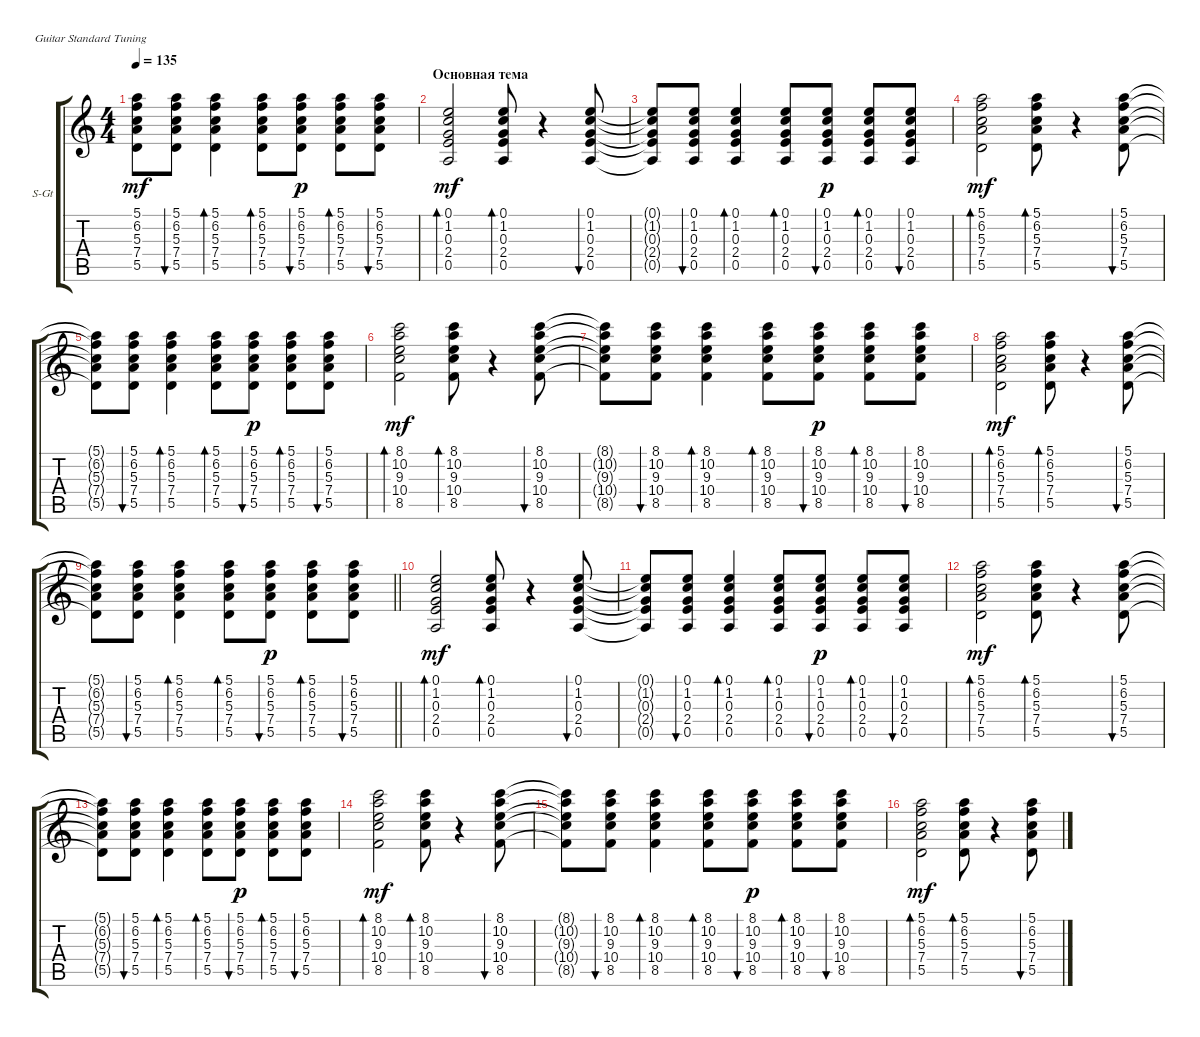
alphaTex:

\defaultSystemsLayout 4
\bracketExtendMode groupsimilarinstruments
\firstSystemTrackNameOrientation horizontal
\otherSystemsTrackNameOrientation horizontal
\track ("Акустика1" "S-Gt") {instrument acousticguitarsteel}
\staff {score tabs}
\tuning (E4 B3 G3 D3 A2 E2)
\ts (4 4)
\tempo 135
\clef g2
\ks aminor
(5.5{t} 7.4{t} 5.3{t} 6.2{t} 5.1{t}).8{dy mf} (5.5 7.4 5.3 6.2 5.1).8{bu 30} (5.5 7.4 5.3 6.2 5.1).4{bd 30} (5.5 7.4 5.3 6.2 5.1).8{bd 30} (5.5 7.4 5.3 6.2 5.1).8{bu 30 dy p} (5.5 7.4 5.3 6.2 5.1).8{bd 30} (5.5 7.4 5.3 6.2 5.1).8{bu 30} |
\section ("" "Основная тема")
(0.5 2.4 0.3 1.2 0.1).2{bd 30 dy mf} (0.5 2.4 0.3 1.2 0.1).8{bd 30} r.4 (0.5 2.4 0.3 1.2 0.1).8{bu 30} |
(0.5{t} 2.4{t} 0.3{t} 1.2{t} 0.1{t}).8 (0.5 2.4 0.3 1.2 0.1).8{bu 30} (0.5 2.4 0.3 1.2 0.1).4{bd 30} (0.5 2.4 0.3 1.2 0.1).8{bd 30} (0.5 2.4 0.3 1.2 0.1).8{bu 30 dy p} (0.5 2.4 0.3 1.2 0.1).8{bd 30} (0.5 2.4 0.3 1.2 0.1).8{bu 30} |
(5.5 7.4 5.3 6.2 5.1).2{bd 30 dy mf} (5.5 7.4 5.3 6.2 5.1).8{bd 30} r.4 (5.5 7.4 5.3 6.2 5.1).8{bu 30} |
(5.5{t} 7.4{t} 5.3{t} 6.2{t} 5.1{t}).8 (5.5 7.4 5.3 6.2 5.1).8{bu 30} (5.5 7.4 5.3 6.2 5.1).4{bd 30} (5.5 7.4 5.3 6.2 5.1).8{bd 30} (5.5 7.4 5.3 6.2 5.1).8{bu 30 dy p} (5.5 7.4 5.3 6.2 5.1).8{bd 30} (5.5 7.4 5.3 6.2 5.1).8{bu 30} |
(8.5 10.4 9.3 10.2 8.1).2{bd 30 dy mf} (8.5 10.4 9.3 10.2 8.1).8{bd 30} r.4 (8.5 10.4 9.3 10.2 8.1).8{bu 30} |
(8.5{t} 10.4{t} 9.3{t} 10.2{t} 8.1{t}).8 (8.5 10.4 9.3 10.2 8.1).8{bu 30} (8.5 10.4 9.3 10.2 8.1).4{bd 30} (8.5 10.4 9.3 10.2 8.1).8{bd 30} (8.5 10.4 9.3 10.2 8.1).8{bu 30 dy p} (8.5 10.4 9.3 10.2 8.1).8{bd 30} (8.5 10.4 9.3 10.2 8.1).8{bu 30} |
(5.5 7.4 5.3 6.2 5.1).2{bd 30 dy mf} (5.5 7.4 5.3 6.2 5.1).8{bd 30} r.4 (5.5 7.4 5.3 6.2 5.1).8{bu 30} |
\barLineRight lightlight
(5.5{t} 7.4{t} 5.3{t} 6.2{t} 5.1{t}).8 (5.5 7.4 5.3 6.2 5.1).8{bu 30} (5.5 7.4 5.3 6.2 5.1).4{bd 30} (5.5 7.4 5.3 6.2 5.1).8{bd 30} (5.5 7.4 5.3 6.2 5.1).8{bu 30 dy p} (5.5 7.4 5.3 6.2 5.1).8{bd 30} (5.5 7.4 5.3 6.2 5.1).8{bu 30} |
(0.5 2.4 0.3 1.2 0.1).2{bd 30 dy mf} (0.5 2.4 0.3 1.2 0.1).8{bd 30} r.4 (0.5 2.4 0.3 1.2 0.1).8{bu 30} |
(0.5{t} 2.4{t} 0.3{t} 1.2{t} 0.1{t}).8 (0.5 2.4 0.3 1.2 0.1).8{bu 30} (0.5 2.4 0.3 1.2 0.1).4{bd 30} (0.5 2.4 0.3 1.2 0.1).8{bd 30} (0.5 2.4 0.3 1.2 0.1).8{bu 30 dy p} (0.5 2.4 0.3 1.2 0.1).8{bd 30} (0.5 2.4 0.3 1.2 0.1).8{bu 30} |
(5.5 7.4 5.3 6.2 5.1).2{bd 30 dy mf} (5.5 7.4 5.3 6.2 5.1).8{bd 30} r.4 (5.5 7.4 5.3 6.2 5.1).8{bu 30} |
(5.5{t} 7.4{t} 5.3{t} 6.2{t} 5.1{t}).8 (5.5 7.4 5.3 6.2 5.1).8{bu 30} (5.5 7.4 5.3 6.2 5.1).4{bd 30} (5.5 7.4 5.3 6.2 5.1).8{bd 30} (5.5 7.4 5.3 6.2 5.1).8{bu 30 dy p} (5.5 7.4 5.3 6.2 5.1).8{bd 30} (5.5 7.4 5.3 6.2 5.1).8{bu 30} |
(8.5 10.4 9.3 10.2 8.1).2{bd 30 dy mf} (8.5 10.4 9.3 10.2 8.1).8{bd 30} r.4 (8.5 10.4 9.3 10.2 8.1).8{bu 30} |
(8.5{t} 10.4{t} 9.3{t} 10.2{t} 8.1{t}).8 (8.5 10.4 9.3 10.2 8.1).8{bu 30} (8.5 10.4 9.3 10.2 8.1).4{bd 30} (8.5 10.4 9.3 10.2 8.1).8{bd 30} (8.5 10.4 9.3 10.2 8.1).8{bu 30 dy p} (8.5 10.4 9.3 10.2 8.1).8{bd 30} (8.5 10.4 9.3 10.2 8.1).8{bu 30} |
(5.5 7.4 5.3 6.2 5.1).2{bd 30 dy mf} (5.5 7.4 5.3 6.2 5.1).8{bd 30} r.4 (5.5 7.4 5.3 6.2 5.1).8{bu 30}
